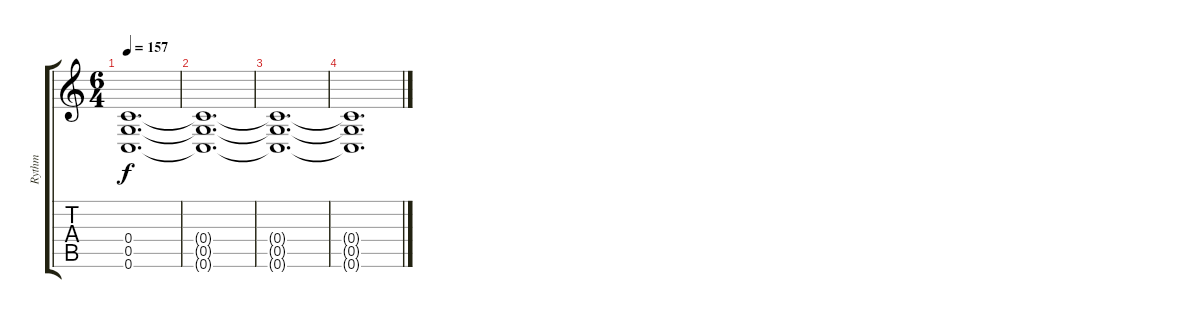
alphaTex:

\track ("Rythm" "Rythm") {instrument distortionguitar}
\staff {score tabs}
\tuning (E4 C4 G3 C3 G2 C2) {hide}
\ts (6 4)
\tempo 157
\clef g2
\ks c
(0.4{t} 0.5{t} 0.6{t}).1{d dy f} |
(0.4{t} 0.5{t} 0.6{t}).1{d} |
(0.4{t} 0.5{t} 0.6{t}).1{d} |
(0.4{t} 0.5{t} 0.6{t}).1{d}
